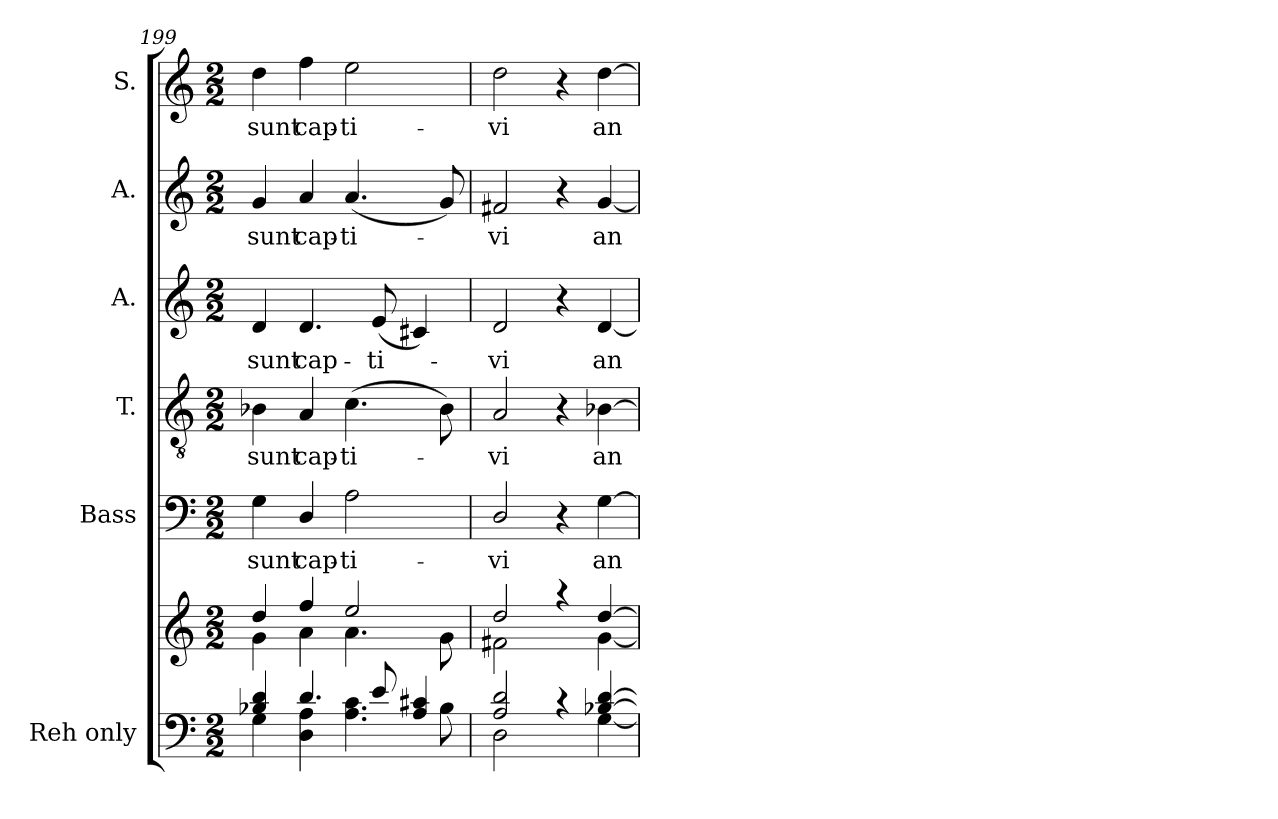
**kern	**kern	**kern	**text	**kern	**text	**kern	**text	**kern	**text	**kern	**text
*part6	*part6	*part5	*part5	*part4	*part4	*part3	*part3	*part2	*part2	*part1	*part1
*staff7	*staff6	*staff5	*staff5	*staff4	*staff4	*staff3	*staff3	*staff2	*staff2	*staff1	*staff1
*I"Reh only	*	*I"Bass	*	*I"T.	*	*I"A.	*	*I"A.	*	*I"S.	*
*	*	*I'B.	*	*	*	*	*	*	*	*	*
!!LO:LB:g=z
*clefF4	*clefG2	*clefF4	*	*clefGv2	*	*clefG2	*	*clefG2	*	*clefG2	*
*	*	*	*	*	*	*ITrd7c12	*	*ITrd7c12	*	*	*
*k[]	*k[]	*k[]	*	*k[]	*	*k[]	*	*k[]	*	*k[]	*
*C:	*C:	*C:	*	*C:	*	*C:	*	*C:	*	*C:	*
*M2/2	*M2/2	*M2/2	*	*M2/2	*	*M2/2	*	*M2/2	*	*M2/2	*
=199	=199	=199	=199	=199	=199	=199	=199	=199	=199	=199	=199
*^	*^	*	*	*	*	*	*	*	*	*	*
!	!	!	!	!	!LO:LY:b	!	!LO:LY:b	!	!LO:LY:b	!	!LO:LY:b	!	!LO:LY:b
4B-X/ 4d/	4G\	4dd/	4g\	4G\	sunt	4B-X\	sunt	4D/	sunt	4G/	sunt	4dd\	sunt
!	!	!	!	!	!LO:LY:b	!	!LO:LY:b	!	!LO:LY:b	!	!LO:LY:b	!	!LO:LY:b
4.d/	4D\ 4A\	4ff/	4a\	4D/	cap-	4A/	cap-	4.D/	cap-	4A/	cap-	4ff\	cap-
!	!	!	!	!	!LO:LY:b	!	!LO:LY:b	!	!	!	!LO:LY:b	!	!LO:LY:b
.	4.A\ 4.c\	2ee/	4.a\	2A\	-ti-	(<4.c\	-ti-	.	.	(<4.A/	-ti-	2ee\	-ti-
!	!	!	!	!	!	!	!	!	!LO:LY:b	!	!	!	!
8e/	.	.	.	.	.	.	.	(<8E/	-ti-	.	.	.	.
4A/ 4c#X/	.	.	.	.	.	.	.	4C#X/)	.	.	.	.	.
.	8B-\	.	8g\	.	.	8B-\)	.	.	.	8G/)	.	.	.
=200	=200	=200	=200	=200	=200	=200	=200	=200	=200	=200	=200	=200	=200
!	!	!	!	!	!LO:LY:b	!	!LO:LY:b	!	!LO:LY:b	!	!LO:LY:b	!	!LO:LY:b
2A/ 2d/	2D\	2dd/	2f#X\	2D/	-vi	2A/	-vi	2D/	-vi	2F#X/	-vi	2dd\	-vi
4rc	4ryy	4raa	4ryy	4r	.	4r	.	4r	.	4r	.	4r	.
!	!	!	!	!	!LO:LY:b	!	!LO:LY:b	!	!LO:LY:b	!	!LO:LY:b	!	!LO:LY:b
[>4B-X/ [>4d/	[<4G\	[>4dd/	[<4g\	[>4G\	an-	[<4B-X\	an-	[<4D/	an-	[<4G/	an-	[>4dd\	an-
*v	*v	*	*	*	*	*	*	*	*	*	*	*	*
*	*v	*v	*	*	*	*	*	*	*	*	*	*
=	=	=	=	=	=	=	=	=	=	=	=
*-	*-	*-	*-	*-	*-	*-	*-	*-	*-	*-	*-
